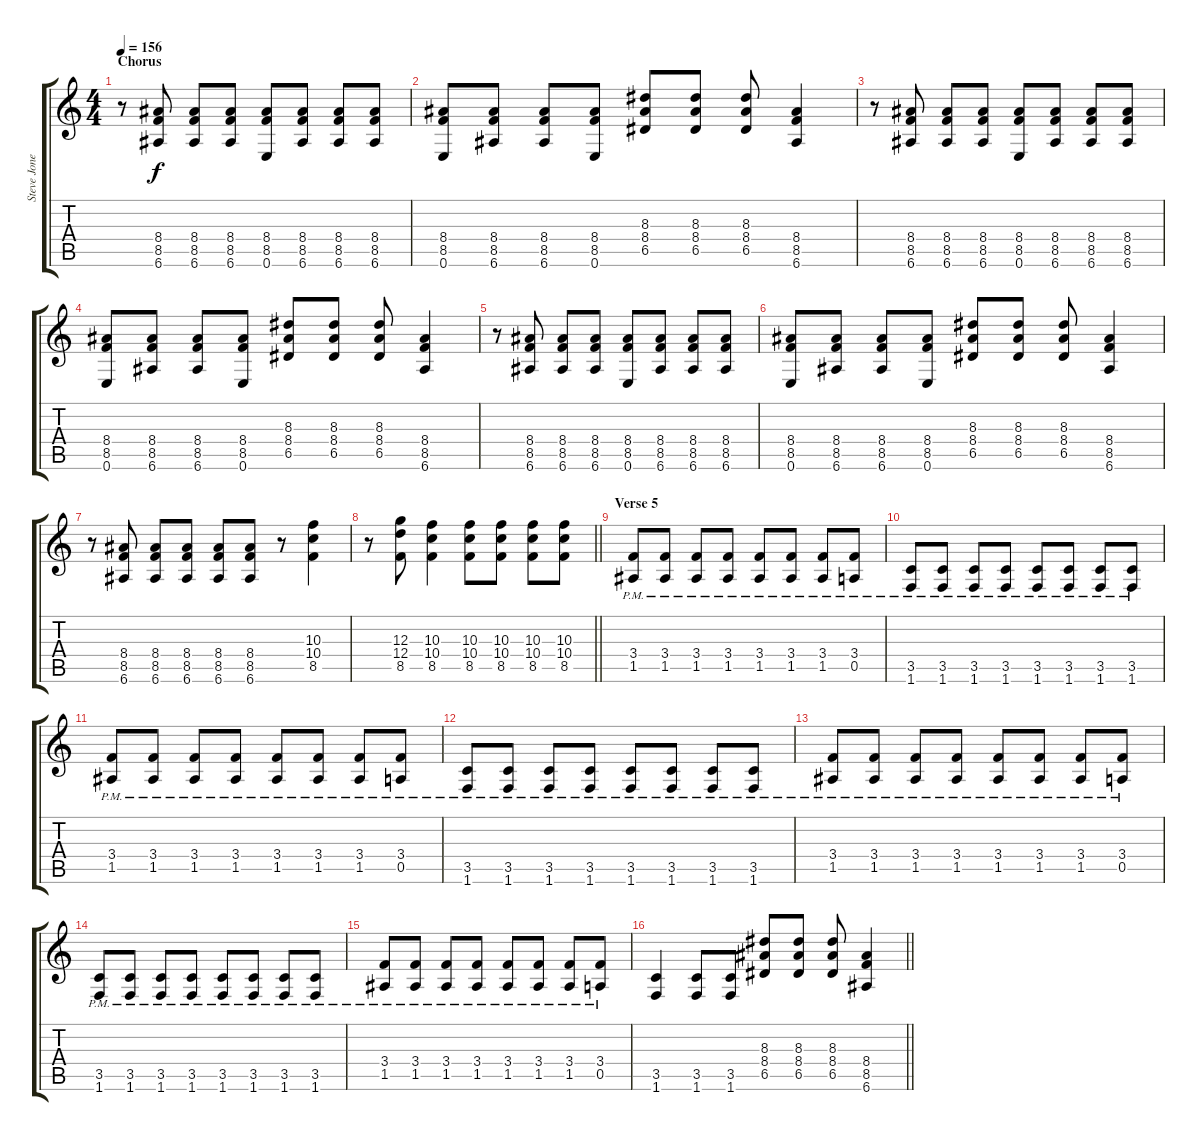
\track ("Steve Jones" "Steve Jone") {instrument overdrivenguitar}
\staff {score tabs}
\tuning (E4 B3 G3 D3 A2 E2) {hide}
\ts (4 4)
\section ("" "Chorus")
\tempo 156
\clef g2
\ks c
r.8{dy f} (8.4 8.5 6.6).8 (8.4 8.5 6.6).8 (8.4 8.5 6.6).8 (8.4 8.5 0.6).8 (8.4 8.5 6.6).8 (8.4 8.5 6.6).8 (8.4 8.5 6.6).8 |
(8.4 8.5 0.6).8 (8.4 8.5 6.6).8 (8.4 8.5 6.6).8 (8.4 8.5 0.6).8 (8.3 8.4 6.5).8 (8.3 8.4 6.5).8 (8.3 8.4 6.5).8 (8.4 8.5 6.6).4 |
r.8 (8.4 8.5 6.6).8 (8.4 8.5 6.6).8 (8.4 8.5 6.6).8 (8.4 8.5 0.6).8 (8.4 8.5 6.6).8 (8.4 8.5 6.6).8 (8.4 8.5 6.6).8 |
(8.4 8.5 0.6).8 (8.4 8.5 6.6).8 (8.4 8.5 6.6).8 (8.4 8.5 0.6).8 (8.3 8.4 6.5).8 (8.3 8.4 6.5).8 (8.3 8.4 6.5).8 (8.4 8.5 6.6).4 |
r.8 (8.4 8.5 6.6).8 (8.4 8.5 6.6).8 (8.4 8.5 6.6).8 (8.4 8.5 0.6).8 (8.4 8.5 6.6).8 (8.4 8.5 6.6).8 (8.4 8.5 6.6).8 |
(8.4 8.5 0.6).8 (8.4 8.5 6.6).8 (8.4 8.5 6.6).8 (8.4 8.5 0.6).8 (8.3 8.4 6.5).8 (8.3 8.4 6.5).8 (8.3 8.4 6.5).8 (8.4 8.5 6.6).4 |
r.8 (8.4 8.5 6.6).8 (8.4 8.5 6.6).8 (8.4 8.5 6.6).8 (8.4 8.5 6.6).8 (8.4 8.5 6.6).8 r.8 (10.3 10.4 8.5).4 |
\barLineRight lightlight
r.8 (12.3 12.4 8.5).8 (10.3 10.4 8.5).4 (10.3 10.4 8.5).8 (10.3 10.4 8.5).8 (10.3 10.4 8.5).8 (10.3 10.4 8.5).8 |
\section ("" "Verse 5")
(3.4{pm} 1.5{pm}).8 (3.4{pm} 1.5{pm}).8 (3.4{pm} 1.5{pm}).8 (3.4{pm} 1.5{pm}).8 (3.4{pm} 1.5{pm}).8 (3.4{pm} 1.5{pm}).8 (3.4{pm} 1.5{pm}).8 (3.4{pm} 0.5{pm}).8 |
(3.5{pm} 1.6{pm}).8 (3.5{pm} 1.6{pm}).8 (3.5{pm} 1.6{pm}).8 (3.5{pm} 1.6{pm}).8 (3.5{pm} 1.6{pm}).8 (3.5{pm} 1.6{pm}).8 (3.5{pm} 1.6{pm}).8 (3.5{pm} 1.6{pm}).8 |
(3.4{pm} 1.5{pm}).8 (3.4{pm} 1.5{pm}).8 (3.4{pm} 1.5{pm}).8 (3.4{pm} 1.5{pm}).8 (3.4{pm} 1.5{pm}).8 (3.4{pm} 1.5{pm}).8 (3.4{pm} 1.5{pm}).8 (3.4{pm} 0.5{pm}).8 |
(3.5{pm} 1.6{pm}).8 (3.5{pm} 1.6{pm}).8 (3.5{pm} 1.6{pm}).8 (3.5{pm} 1.6{pm}).8 (3.5{pm} 1.6{pm}).8 (3.5{pm} 1.6{pm}).8 (3.5{pm} 1.6{pm}).8 (3.5{pm} 1.6{pm}).8 |
(3.4{pm} 1.5{pm}).8 (3.4{pm} 1.5{pm}).8 (3.4{pm} 1.5{pm}).8 (3.4{pm} 1.5{pm}).8 (3.4{pm} 1.5{pm}).8 (3.4{pm} 1.5{pm}).8 (3.4{pm} 1.5{pm}).8 (3.4{pm} 0.5{pm}).8 |
(3.5{pm} 1.6{pm}).8 (3.5{pm} 1.6{pm}).8 (3.5{pm} 1.6{pm}).8 (3.5{pm} 1.6{pm}).8 (3.5{pm} 1.6{pm}).8 (3.5{pm} 1.6{pm}).8 (3.5{pm} 1.6{pm}).8 (3.5{pm} 1.6{pm}).8 |
(3.4{pm} 1.5{pm}).8 (3.4{pm} 1.5{pm}).8 (3.4{pm} 1.5{pm}).8 (3.4{pm} 1.5{pm}).8 (3.4{pm} 1.5{pm}).8 (3.4{pm} 1.5{pm}).8 (3.4{pm} 1.5{pm}).8 (3.4{pm} 0.5{pm}).8 |
\barLineRight lightlight
(3.5 1.6).4 (3.5 1.6).8 (3.5 1.6).8 (8.3 8.4 6.5).8 (8.3 8.4 6.5).8 (8.3 8.4 6.5).8 (8.4 8.5 6.6).4
